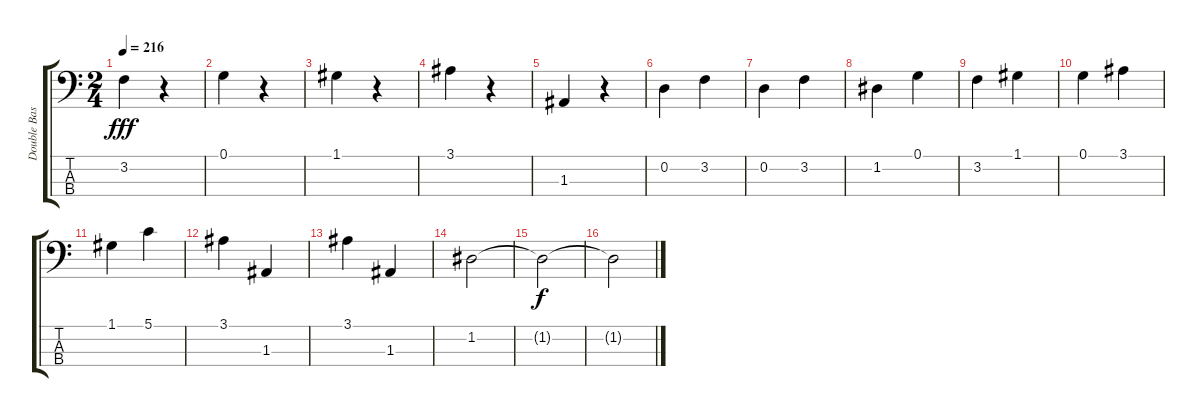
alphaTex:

\track ("Double Bass" "Double Bas") {instrument contrabass}
\staff {score tabs}
\tuning (G2 D2 A1 E1) {hide}
\ts (2 4)
\tempo 216
\clef f4
\ks c
3.2.4{dy fff} r.4 |
0.1.4 r.4 |
1.1.4 r.4 |
3.1.4 r.4 |
1.3.4 r.4 |
0.2.4 3.2.4 |
0.2.4 3.2.4 |
1.2.4 0.1.4 |
3.2.4 1.1.4 |
0.1.4 3.1.4 |
1.1.4 5.1.4 |
3.1.4 1.3.4 |
3.1.4 1.3.4 |
1.2.2 |
1.2{t}.2{dy f} |
1.2{t}.2
